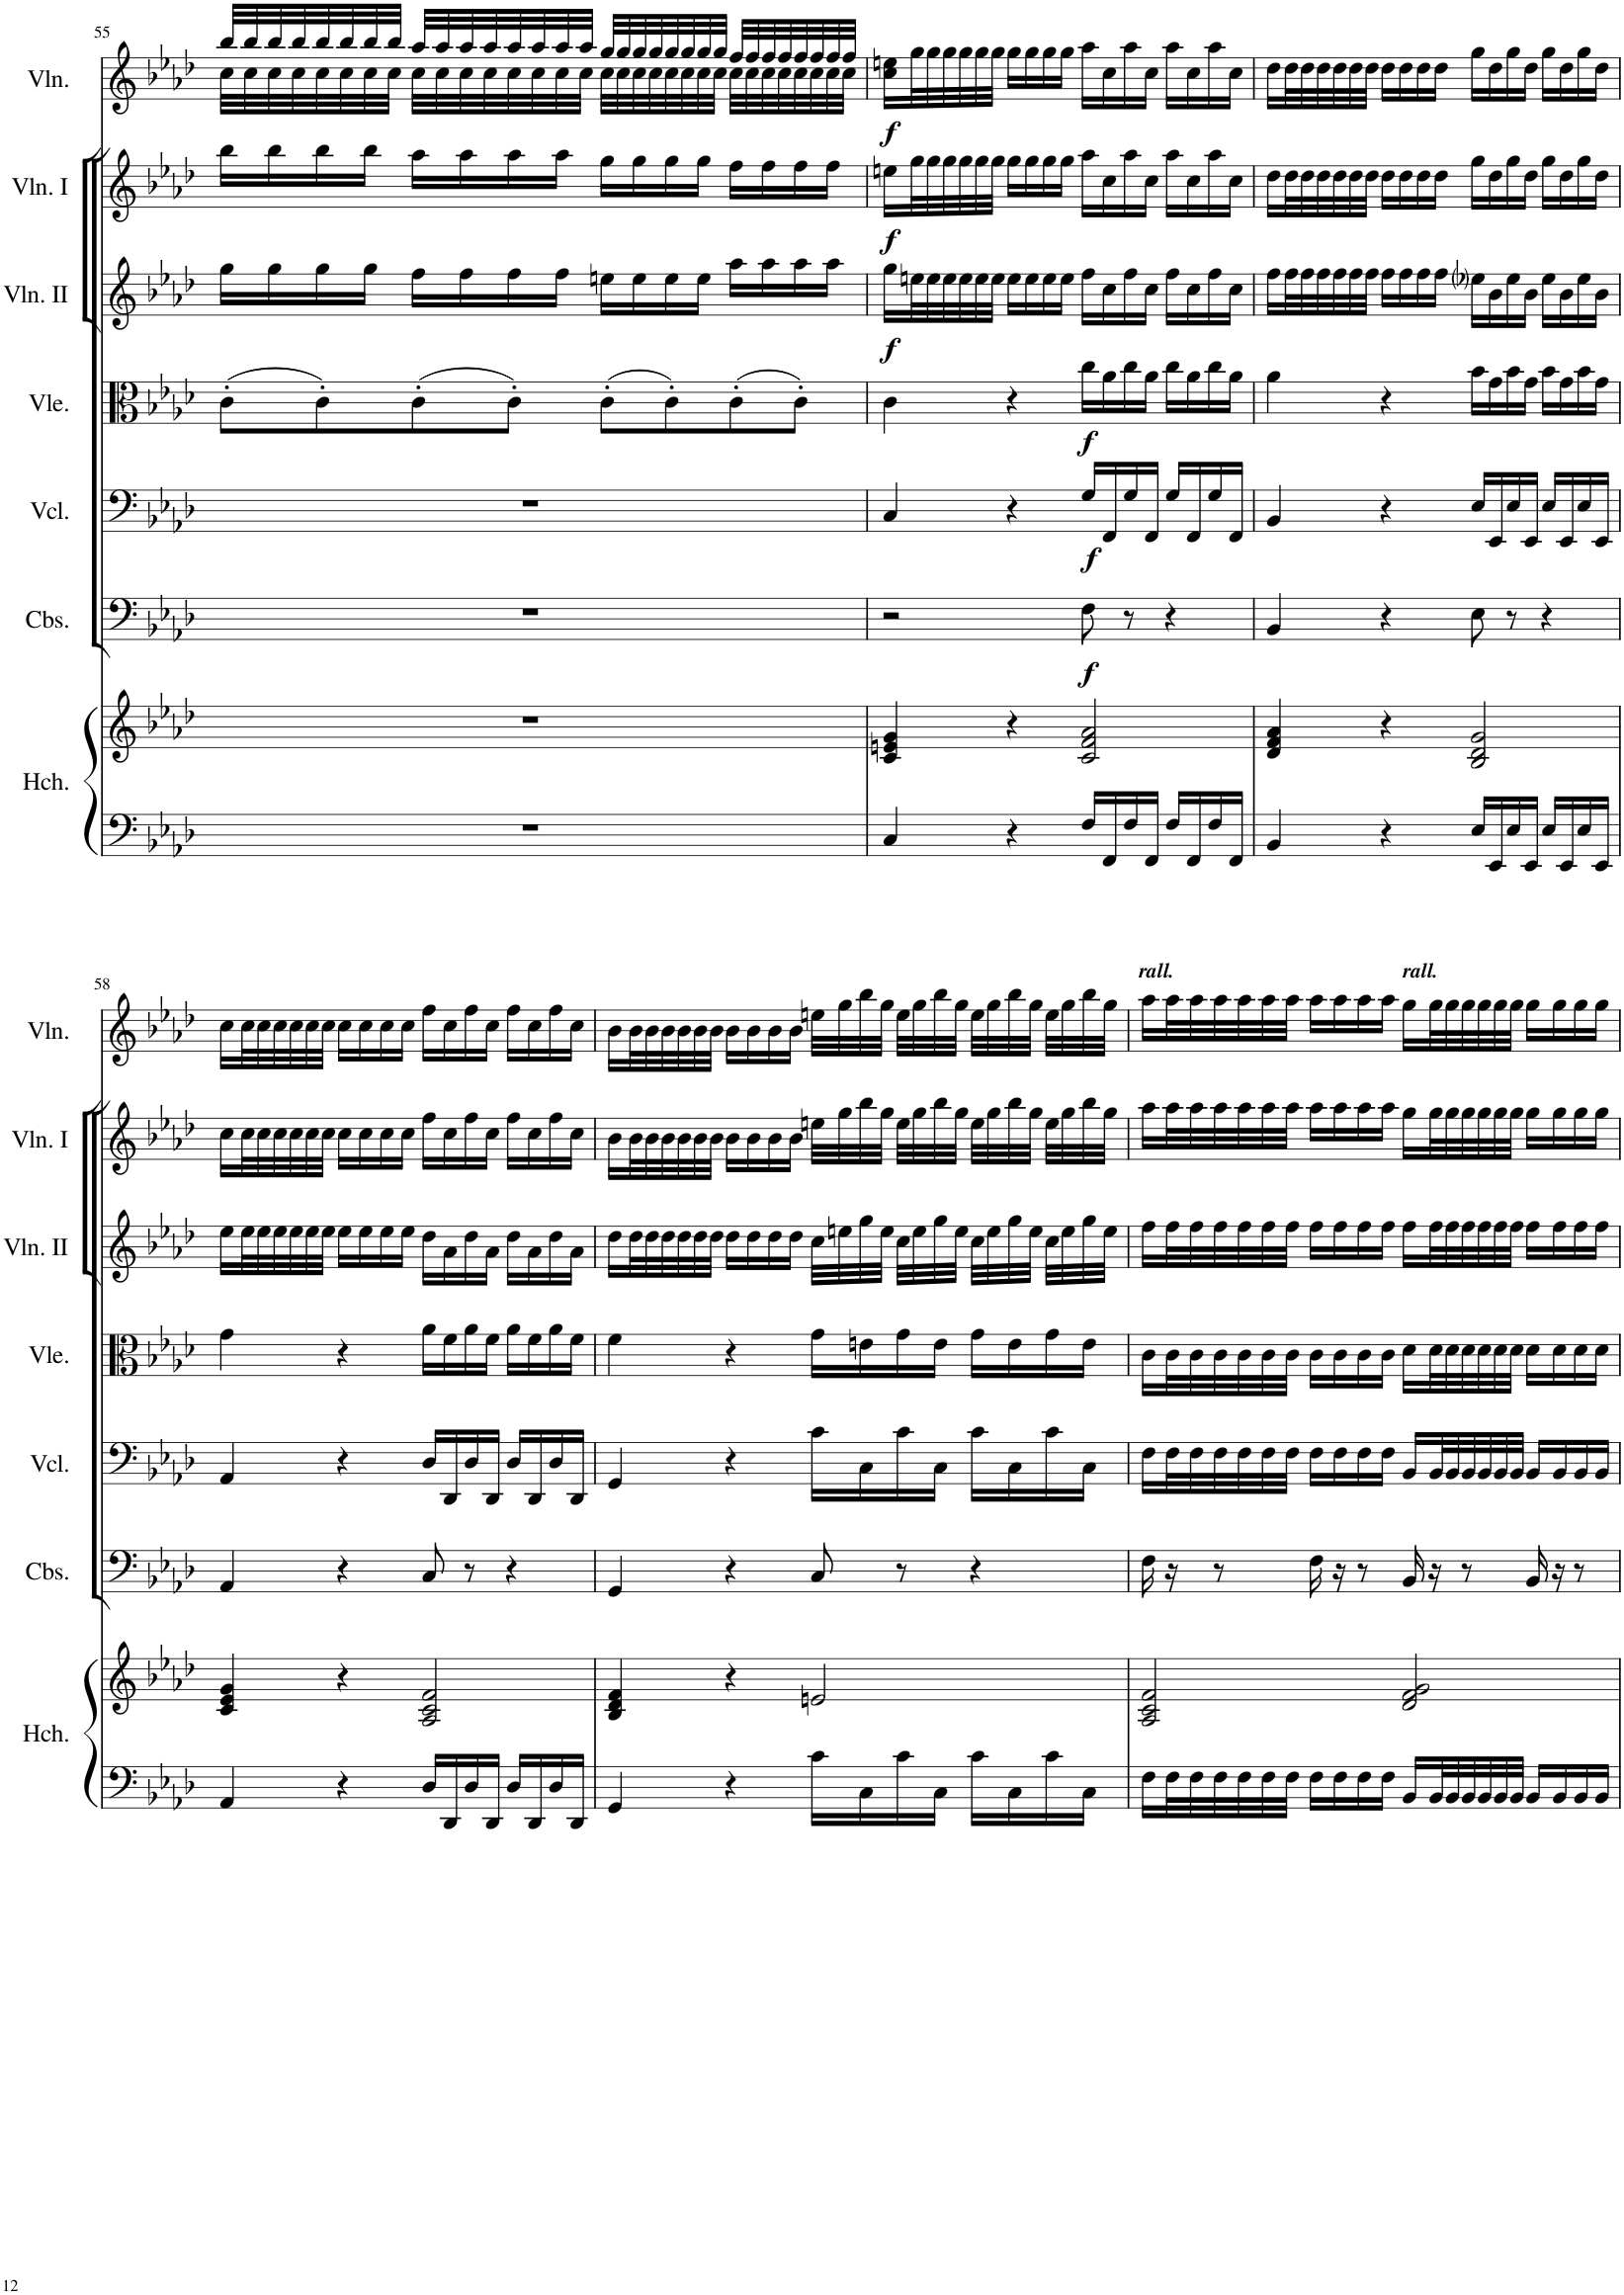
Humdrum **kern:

**kern	**kern	**kern	**dynam	**kern	**dynam	**kern	**dynam	**kern	**dynam	**kern	**dynam	**kern	**dynam
*part7	*part7	*part6	*part6	*part5	*part5	*part4	*part4	*part3	*part3	*part2	*part2	*part1	*part1
*staff8	*staff7	*staff6	*staff6	*staff5	*staff5	*staff4	*staff4	*staff3	*staff3	*staff2	*staff2	*staff1	*staff1
*I"Organ or Harpsichord	*	*I"Contrabassi	*	*I"Violoncelli	*	*I"Viole	*	*I"Violino II	*	*I"Violino I	*	*I"Violino principale	*
*I'Hch.	*	*I'Cbs.	*	*I'Vcl.	*	*I'Vle.	*	*I'Vln. II	*	*I'Vln. I	*	*I'Vln.	*
!!LO:PB:g=z
*clefF4	*clefG2	*clefF4	*	*clefF4	*	*clefC3	*	*clefG2	*	*clefG2	*	*clefG2	*
*	*	*Trd7c12	*	*	*	*	*	*	*	*	*	*	*
*k[b-e-a-d-]	*k[b-e-a-d-]	*k[b-e-a-d-]	*	*k[b-e-a-d-]	*	*k[b-e-a-d-]	*	*k[b-e-a-d-]	*	*k[b-e-a-d-]	*	*k[b-e-a-d-]	*
*M4/4	*M4/4	*M4/4	*	*M4/4	*	*M4/4	*	*M4/4	*	*M4/4	*	*M4/4	*
*met(c)	*met(c)	*met(c)	*	*met(c)	*	*met(c)	*	*met(c)	*	*met(c)	*	*met(c)	*
=55	=55	=55	=55	=55	=55	=55	=55	=55	=55	=55	=55	=55	=55
*	*	*	*	*	*	*	*	*	*	*	*	*^	*
1r	1r	1r	.	1r	.	(8c'\L	.	16gg\LL	.	16bb-\LL	.	32bb-/LLL	32cc\LLL	.
.	.	.	.	.	.	.	.	.	.	.	.	32bb-/	32cc\	.
.	.	.	.	.	.	.	.	16gg\	.	16bb-\	.	32bb-/	32cc\	.
.	.	.	.	.	.	.	.	.	.	.	.	32bb-/	32cc\	.
.	.	.	.	.	.	8c'\)	.	16gg\	.	16bb-\	.	32bb-/	32cc\	.
.	.	.	.	.	.	.	.	.	.	.	.	32bb-/	32cc\	.
.	.	.	.	.	.	.	.	16gg\JJ	.	16bb-\JJ	.	32bb-/	32cc\	.
.	.	.	.	.	.	.	.	.	.	.	.	32bb-/JJJ	32cc\JJJ	.
.	.	.	.	.	.	(8c'\	.	16ff\LL	.	16aa-\LL	.	32aa-/LLL	32cc\LLL	.
.	.	.	.	.	.	.	.	.	.	.	.	32aa-/	32cc\	.
.	.	.	.	.	.	.	.	16ff\	.	16aa-\	.	32aa-/	32cc\	.
.	.	.	.	.	.	.	.	.	.	.	.	32aa-/	32cc\	.
.	.	.	.	.	.	8c'\J)	.	16ff\	.	16aa-\	.	32aa-/	32cc\	.
.	.	.	.	.	.	.	.	.	.	.	.	32aa-/	32cc\	.
.	.	.	.	.	.	.	.	16ff\JJ	.	16aa-\JJ	.	32aa-/	32cc\	.
.	.	.	.	.	.	.	.	.	.	.	.	32aa-/JJJ	32cc\JJJ	.
.	.	.	.	.	.	(8c'\L	.	16een\LL	.	16gg\LL	.	32gg/LLL	32cc\LLL	.
.	.	.	.	.	.	.	.	.	.	.	.	32gg/	32cc\	.
.	.	.	.	.	.	.	.	16ee\	.	16gg\	.	32gg/	32cc\	.
.	.	.	.	.	.	.	.	.	.	.	.	32gg/	32cc\	.
.	.	.	.	.	.	8c'\)	.	16ee\	.	16gg\	.	32gg/	32cc\	.
.	.	.	.	.	.	.	.	.	.	.	.	32gg/	32cc\	.
.	.	.	.	.	.	.	.	16ee\JJ	.	16gg\JJ	.	32gg/	32cc\	.
.	.	.	.	.	.	.	.	.	.	.	.	32gg/JJJ	32cc\JJJ	.
.	.	.	.	.	.	(8c'\	.	16aa-\LL	.	16ff\LL	.	32ff/LLL	32cc\LLL	.
.	.	.	.	.	.	.	.	.	.	.	.	32ff/	32cc\	.
.	.	.	.	.	.	.	.	16aa-\	.	16ff\	.	32ff/	32cc\	.
.	.	.	.	.	.	.	.	.	.	.	.	32ff/	32cc\	.
.	.	.	.	.	.	8c'\J)	.	16aa-\	.	16ff\	.	32ff/	32cc\	.
.	.	.	.	.	.	.	.	.	.	.	.	32ff/	32cc\	.
.	.	.	.	.	.	.	.	16aa-\JJ	.	16ff\JJ	.	32ff/	32cc\	.
.	.	.	.	.	.	.	.	.	.	.	.	32ff/JJJ	32cc\JJJ	.
=56	=56	=56	=56	=56	=56	=56	=56	=56	=56	=56	=56	=56	=56	=56
!	!	!	!	!	!	!	!	!	!LO:DY:b	!	!LO:DY:b	!	!	!LO:DY:b
*	*	*	*	*	*	*	*	*	*	*	*	*v	*v	*
4C/	4c/ 4en/ 4g/	2r	.	4C/	.	4c\	.	16gg\LL	f	16een\LL	f	16cc\ 16een\LL	f
.	.	.	.	.	.	.	.	32een\L	.	32gg\L	.	32gg\L	.
.	.	.	.	.	.	.	.	32ee\	.	32gg\	.	32gg\	.
.	.	.	.	.	.	.	.	32ee\	.	32gg\	.	32gg\	.
.	.	.	.	.	.	.	.	32ee\	.	32gg\	.	32gg\	.
.	.	.	.	.	.	.	.	32ee\	.	32gg\	.	32gg\	.
.	.	.	.	.	.	.	.	32ee\JJJ	.	32gg\JJJ	.	32gg\JJJ	.
4r	4r	.	.	4r	.	4r	.	16ee\LL	.	16gg\LL	.	16gg\LL	.
.	.	.	.	.	.	.	.	16ee\	.	16gg\	.	16gg\	.
.	.	.	.	.	.	.	.	16ee\	.	16gg\	.	16gg\	.
.	.	.	.	.	.	.	.	16ee\JJ	.	16gg\JJ	.	16gg\JJ	.
!	!	!	!LO:DY:b	!	!LO:DY:b	!	!LO:DY:b	!	!	!	!	!	!
16F/LL	2c/ 2f/ 2a-/	8F\	f	16G/LL	f	16cc\LL	f	16ff\LL	.	16aa-\LL	.	16aa-\LL	.
16FF/	.	.	.	16FF/	.	16a-\	.	16cc\	.	16cc\	.	16cc\	.
16F/	.	8r	.	16G/	.	16cc\	.	16ff\	.	16aa-\	.	16aa-\	.
16FF/JJ	.	.	.	16FF/JJ	.	16a-\JJ	.	16cc\JJ	.	16cc\JJ	.	16cc\JJ	.
16F/LL	.	4r	.	16G/LL	.	16cc\LL	.	16ff\LL	.	16aa-\LL	.	16aa-\LL	.
16FF/	.	.	.	16FF/	.	16a-\	.	16cc\	.	16cc\	.	16cc\	.
16F/	.	.	.	16G/	.	16cc\	.	16ff\	.	16aa-\	.	16aa-\	.
16FF/JJ	.	.	.	16FF/JJ	.	16a-\JJ	.	16cc\JJ	.	16cc\JJ	.	16cc\JJ	.
=57	=57	=57	=57	=57	=57	=57	=57	=57	=57	=57	=57	=57	=57
4BB-/	4d-/ 4f/ 4a-/	4BB-/	.	4BB-/	.	4a-\	.	16ff\LL	.	16dd-\LL	.	16dd-\LL	.
.	.	.	.	.	.	.	.	32ff\L	.	32dd-\L	.	32dd-\L	.
.	.	.	.	.	.	.	.	32ff\	.	32dd-\	.	32dd-\	.
.	.	.	.	.	.	.	.	32ff\	.	32dd-\	.	32dd-\	.
.	.	.	.	.	.	.	.	32ff\	.	32dd-\	.	32dd-\	.
.	.	.	.	.	.	.	.	32ff\	.	32dd-\	.	32dd-\	.
.	.	.	.	.	.	.	.	32ff\JJJ	.	32dd-\JJJ	.	32dd-\JJJ	.
4r	4r	4r	.	4r	.	4r	.	16ff\LL	.	16dd-\LL	.	16dd-\LL	.
.	.	.	.	.	.	.	.	16ff\	.	16dd-\	.	16dd-\	.
.	.	.	.	.	.	.	.	16ff\	.	16dd-\	.	16dd-\	.
.	.	.	.	.	.	.	.	16ff\JJ	.	16dd-\JJ	.	16dd-\JJ	.
16E-/LL	2B-/ 2d-/ 2g/	8E-\	.	16E-/LL	.	16b-\LL	.	16ee-i\LL	.	16gg\LL	.	16gg\LL	.
16EE-/	.	.	.	16EE-/	.	16g\	.	16b-\	.	16dd-\	.	16dd-\	.
16E-/	.	8r	.	16E-/	.	16b-\	.	16ee-\	.	16gg\	.	16gg\	.
16EE-/JJ	.	.	.	16EE-/JJ	.	16g\JJ	.	16b-\JJ	.	16dd-\JJ	.	16dd-\JJ	.
16E-/LL	.	4r	.	16E-/LL	.	16b-\LL	.	16ee-\LL	.	16gg\LL	.	16gg\LL	.
16EE-/	.	.	.	16EE-/	.	16g\	.	16b-\	.	16dd-\	.	16dd-\	.
16E-/	.	.	.	16E-/	.	16b-\	.	16ee-\	.	16gg\	.	16gg\	.
16EE-/JJ	.	.	.	16EE-/JJ	.	16g\JJ	.	16b-\JJ	.	16dd-\JJ	.	16dd-\JJ	.
!!LO:LB:g=z
=58	=58	=58	=58	=58	=58	=58	=58	=58	=58	=58	=58	=58	=58
4AA-/	4c/ 4e-/ 4g/	4AA-/	.	4AA-/	.	4g\	.	16ee-\LL	.	16cc\LL	.	16cc\LL	.
.	.	.	.	.	.	.	.	32ee-\L	.	32cc\L	.	32cc\L	.
.	.	.	.	.	.	.	.	32ee-\	.	32cc\	.	32cc\	.
.	.	.	.	.	.	.	.	32ee-\	.	32cc\	.	32cc\	.
.	.	.	.	.	.	.	.	32ee-\	.	32cc\	.	32cc\	.
.	.	.	.	.	.	.	.	32ee-\	.	32cc\	.	32cc\	.
.	.	.	.	.	.	.	.	32ee-\JJJ	.	32cc\JJJ	.	32cc\JJJ	.
4r	4r	4r	.	4r	.	4r	.	16ee-\LL	.	16cc\LL	.	16cc\LL	.
.	.	.	.	.	.	.	.	16ee-\	.	16cc\	.	16cc\	.
.	.	.	.	.	.	.	.	16ee-\	.	16cc\	.	16cc\	.
.	.	.	.	.	.	.	.	16ee-\JJ	.	16cc\JJ	.	16cc\JJ	.
16D-/LL	2A-/ 2c/ 2f/	8C/	.	16D-/LL	.	16a-\LL	.	16dd-\LL	.	16ff\LL	.	16ff\LL	.
16DD-/	.	.	.	16DD-/	.	16f\	.	16a-\	.	16cc\	.	16cc\	.
16D-/	.	8r	.	16D-/	.	16a-\	.	16dd-\	.	16ff\	.	16ff\	.
16DD-/JJ	.	.	.	16DD-/JJ	.	16f\JJ	.	16a-\JJ	.	16cc\JJ	.	16cc\JJ	.
16D-/LL	.	4r	.	16D-/LL	.	16a-\LL	.	16dd-\LL	.	16ff\LL	.	16ff\LL	.
16DD-/	.	.	.	16DD-/	.	16f\	.	16a-\	.	16cc\	.	16cc\	.
16D-/	.	.	.	16D-/	.	16a-\	.	16dd-\	.	16ff\	.	16ff\	.
16DD-/JJ	.	.	.	16DD-/JJ	.	16f\JJ	.	16a-\JJ	.	16cc\JJ	.	16cc\JJ	.
=59	=59	=59	=59	=59	=59	=59	=59	=59	=59	=59	=59	=59	=59
4GG/	4B-/ 4d-/ 4f/	4GG/	.	4GG/	.	4f\	.	16dd-\LL	.	16b-\LL	.	16b-\LL	.
.	.	.	.	.	.	.	.	32dd-\L	.	32b-\L	.	32b-\L	.
.	.	.	.	.	.	.	.	32dd-\	.	32b-\	.	32b-\	.
.	.	.	.	.	.	.	.	32dd-\	.	32b-\	.	32b-\	.
.	.	.	.	.	.	.	.	32dd-\	.	32b-\	.	32b-\	.
.	.	.	.	.	.	.	.	32dd-\	.	32b-\	.	32b-\	.
.	.	.	.	.	.	.	.	32dd-\JJJ	.	32b-\JJJ	.	32b-\JJJ	.
4r	4r	4r	.	4r	.	4r	.	16dd-\LL	.	16b-\LL	.	16b-\LL	.
.	.	.	.	.	.	.	.	16dd-\	.	16b-\	.	16b-\	.
.	.	.	.	.	.	.	.	16dd-\	.	16b-\	.	16b-\	.
.	.	.	.	.	.	.	.	16dd-\JJ	.	16b-\JJ	.	16b-\JJ	.
16c\LL	2en/	8C/	.	16c\LL	.	16g\LL	.	32cc\LLL	.	32een\LLL	.	32een\LLL	.
.	.	.	.	.	.	.	.	32een\	.	32gg\	.	32gg\	.
16C\	.	.	.	16C\	.	16en\	.	32gg\	.	32bb-\	.	32bb-\	.
.	.	.	.	.	.	.	.	32ee\JJJ	.	32gg\JJJ	.	32gg\JJJ	.
16c\	.	8r	.	16c\	.	16g\	.	32cc\LLL	.	32ee\LLL	.	32ee\LLL	.
.	.	.	.	.	.	.	.	32ee\	.	32gg\	.	32gg\	.
16C\JJ	.	.	.	16C\JJ	.	16e\JJ	.	32gg\	.	32bb-\	.	32bb-\	.
.	.	.	.	.	.	.	.	32ee\JJJ	.	32gg\JJJ	.	32gg\JJJ	.
16c\LL	.	4r	.	16c\LL	.	16g\LL	.	32cc\LLL	.	32ee\LLL	.	32ee\LLL	.
.	.	.	.	.	.	.	.	32ee\	.	32gg\	.	32gg\	.
16C\	.	.	.	16C\	.	16e\	.	32gg\	.	32bb-\	.	32bb-\	.
.	.	.	.	.	.	.	.	32ee\JJJ	.	32gg\JJJ	.	32gg\JJJ	.
16c\	.	.	.	16c\	.	16g\	.	32cc\LLL	.	32ee\LLL	.	32ee\LLL	.
.	.	.	.	.	.	.	.	32ee\	.	32gg\	.	32gg\	.
16C\JJ	.	.	.	16C\JJ	.	16e\JJ	.	32gg\	.	32bb-\	.	32bb-\	.
.	.	.	.	.	.	.	.	32ee\JJJ	.	32gg\JJJ	.	32gg\JJJ	.
=60	=60	=60	=60	=60	=60	=60	=60	=60	=60	=60	=60	=60	=60
!	!	!	!	!	!	!	!	!	!	!	!	!LO:TX:a:Bi:t=rall.	!
16F\LL	2A-/ 2c/ 2f/	16F\	.	16F\LL	.	16c\LL	.	16ff\LL	.	16aa-\LL	.	16aa-\LL	.
32F\L	.	16r	.	32F\L	.	32c\L	.	32ff\L	.	32aa-\L	.	32aa-\L	.
32F\	.	.	.	32F\	.	32c\	.	32ff\	.	32aa-\	.	32aa-\	.
32F\	.	8r	.	32F\	.	32c\	.	32ff\	.	32aa-\	.	32aa-\	.
32F\	.	.	.	32F\	.	32c\	.	32ff\	.	32aa-\	.	32aa-\	.
32F\	.	.	.	32F\	.	32c\	.	32ff\	.	32aa-\	.	32aa-\	.
32F\JJJ	.	.	.	32F\JJJ	.	32c\JJJ	.	32ff\JJJ	.	32aa-\JJJ	.	32aa-\JJJ	.
16F\LL	.	16F\	.	16F\LL	.	16c\LL	.	16ff\LL	.	16aa-\LL	.	16aa-\LL	.
16F\	.	16r	.	16F\	.	16c\	.	16ff\	.	16aa-\	.	16aa-\	.
16F\	.	8r	.	16F\	.	16c\	.	16ff\	.	16aa-\	.	16aa-\	.
16F\JJ	.	.	.	16F\JJ	.	16c\JJ	.	16ff\JJ	.	16aa-\JJ	.	16aa-\JJ	.
!	!	!	!	!	!	!	!	!	!	!	!	!LO:TX:a:Bi:t=rall.	!
16BB-/LL	2d-/ 2f/ 2g/	16BB-/	.	16BB-/LL	.	16d-\LL	.	16ff\LL	.	16gg\LL	.	16gg\LL	.
32BB-/L	.	16r	.	32BB-/L	.	32d-\L	.	32ff\L	.	32gg\L	.	32gg\L	.
32BB-/	.	.	.	32BB-/	.	32d-\	.	32ff\	.	32gg\	.	32gg\	.
32BB-/	.	8r	.	32BB-/	.	32d-\	.	32ff\	.	32gg\	.	32gg\	.
32BB-/	.	.	.	32BB-/	.	32d-\	.	32ff\	.	32gg\	.	32gg\	.
32BB-/	.	.	.	32BB-/	.	32d-\	.	32ff\	.	32gg\	.	32gg\	.
32BB-/JJJ	.	.	.	32BB-/JJJ	.	32d-\JJJ	.	32ff\JJJ	.	32gg\JJJ	.	32gg\JJJ	.
16BB-/LL	.	16BB-/	.	16BB-/LL	.	16d-\LL	.	16ff\LL	.	16gg\LL	.	16gg\LL	.
16BB-/	.	16r	.	16BB-/	.	16d-\	.	16ff\	.	16gg\	.	16gg\	.
16BB-/	.	8r	.	16BB-/	.	16d-\	.	16ff\	.	16gg\	.	16gg\	.
16BB-/JJ	.	.	.	16BB-/JJ	.	16d-\JJ	.	16ff\JJ	.	16gg\JJ	.	16gg\JJ	.
=	=	=	=	=	=	=	=	=	=	=	=	=	=
*-	*-	*-	*-	*-	*-	*-	*-	*-	*-	*-	*-	*-	*-
